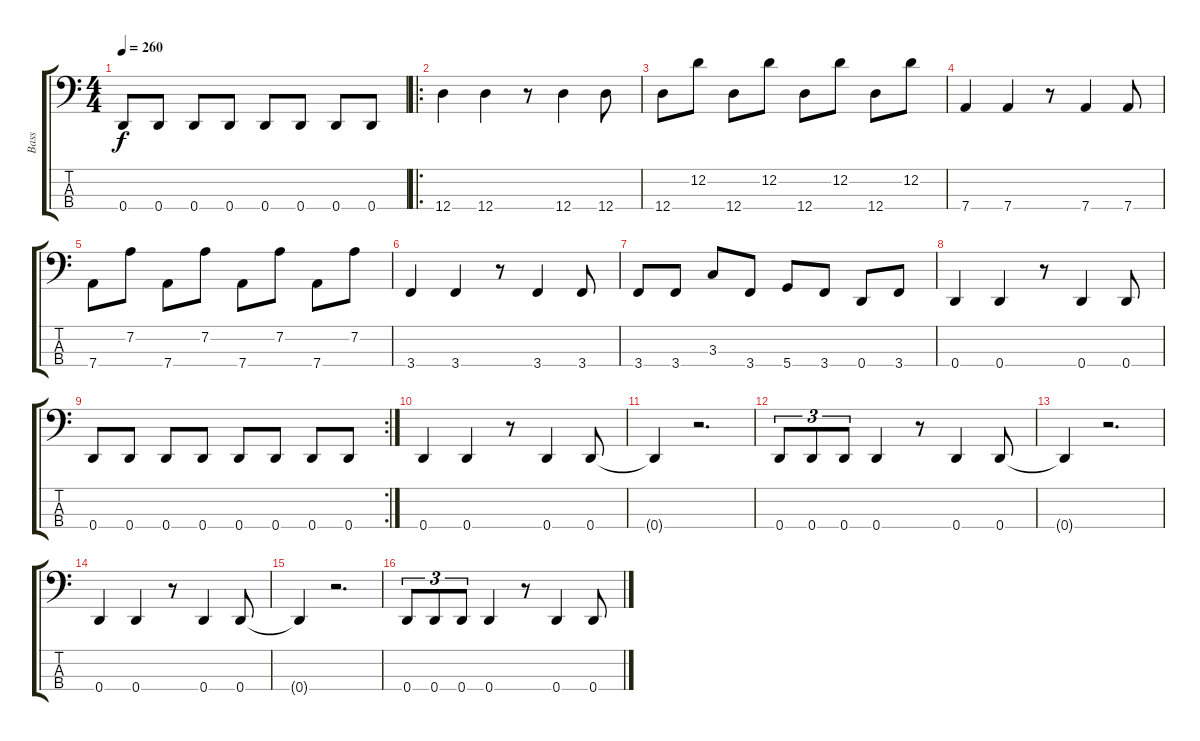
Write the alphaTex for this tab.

\track ("Bass" "Bass") {instrument electricbassfinger}
\staff {score tabs}
\tuning (G2 D2 A1 D1) {hide}
\ts (4 4)
\tempo 260
\clef f4
\ks c
0.4.8{dy f} 0.4.8 0.4.8 0.4.8 0.4.8 0.4.8 0.4.8 0.4.8 |
\ro
12.4.4 12.4.4 r.8 12.4.4 12.4.8 |
12.4.8 12.2.8 12.4.8 12.2.8 12.4.8 12.2.8 12.4.8 12.2.8 |
7.4.4 7.4.4 r.8 7.4.4 7.4.8 |
7.4.8 7.2.8 7.4.8 7.2.8 7.4.8 7.2.8 7.4.8 7.2.8 |
3.4.4 3.4.4 r.8 3.4.4 3.4.8 |
3.4.8 3.4.8 3.3.8 3.4.8 5.4.8 3.4.8 0.4.8 3.4.8 |
0.4.4 0.4.4 r.8 0.4.4 0.4.8 |
\rc 2
0.4.8 0.4.8 0.4.8 0.4.8 0.4.8 0.4.8 0.4.8 0.4.8 |
0.4.4 0.4.4 r.8 0.4.4 0.4.8 |
0.4{t}.4 r.2{d} |
0.4.8{tu (3 2)} 0.4.8{tu (3 2)} 0.4.8{tu (3 2)} 0.4.4 r.8 0.4.4 0.4.8 |
0.4{t}.4 r.2{d} |
0.4.4 0.4.4 r.8 0.4.4 0.4.8 |
0.4{t}.4 r.2{d} |
0.4.8{tu (3 2)} 0.4.8{tu (3 2)} 0.4.8{tu (3 2)} 0.4.4 r.8 0.4.4 0.4.8
